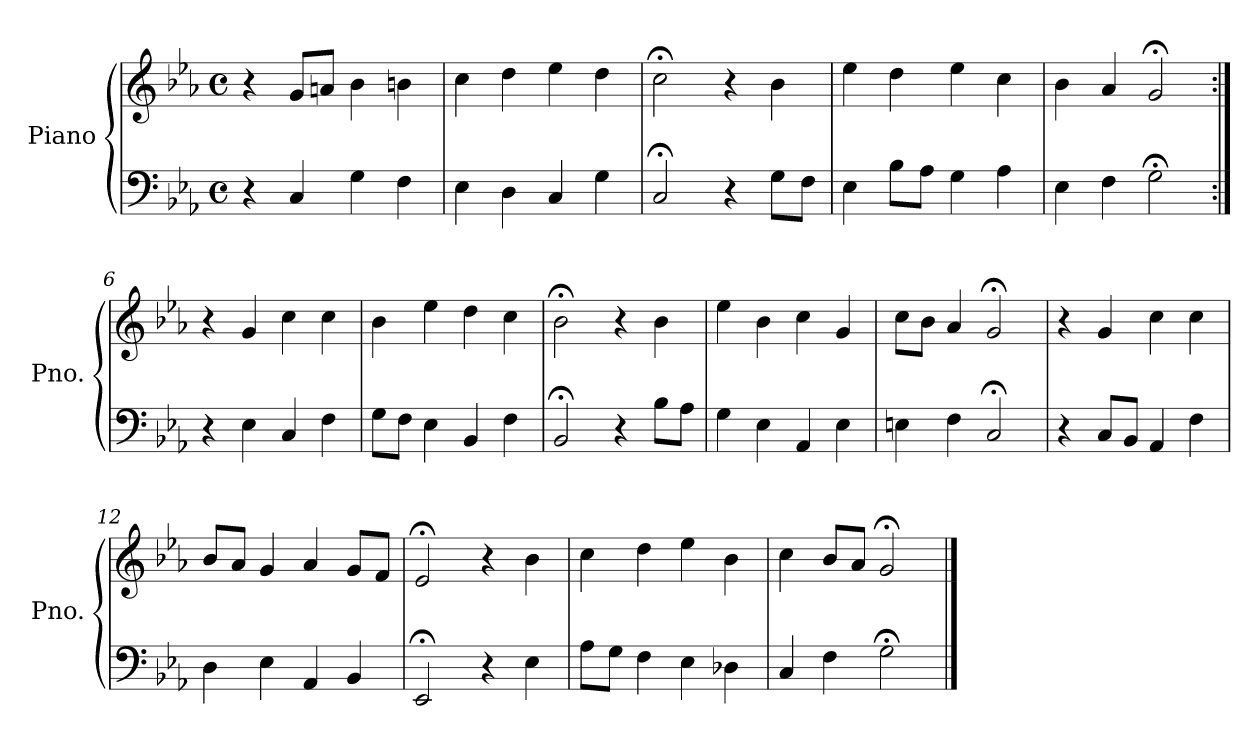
**kern	**kern
*part1	*part1
*staff2	*staff1
*I"Piano	*
*I'Pno.	*
*clefF4	*clefG2
*k[b-e-a-]	*k[b-e-a-]
*M4/4	*M4/4
*met(c)	*met(c)
=1	=1
4r	4r
4C/	8g/L
.	8an/J
4G\	4b-\
4F\	4bn\
=2	=2
4E-\	4cc\
4D\	4dd\
4C/	4ee-\
4G\	4dd\
=3	=3
2C;</	2cc;<\
4r	4r
8G\L	4b-\
8F\J	.
=4	=4
4E-\	4ee-\
8B-\L	4dd\
8A-\J	.
4G\	4ee-\
4A-\	4cc\
=5	=5
4E-\	4b-\
4F\	4a-/
2G;<\	2g;</
=6:|!	=6:|!
4r	4r
4E-\	4g/
4C/	4cc\
4F\	4cc\
!!LO:LB:g=z
=7	=7
8G\L	4b-\
8F\J	.
4E-\	4ee-\
4BB-/	4dd\
4F\	4cc\
=8	=8
2BB-;</	2b-;<\
4r	4r
8B-\L	4b-\
8A-\J	.
=9	=9
4G\	4ee-\
4E-\	4b-\
4AA-/	4cc\
4E-\	4g/
=10	=10
4En\	8cc\L
.	8b-\J
4F\	4a-/
2C;</	2g;</
=11	=11
4r	4r
8C/L	4g/
8BB-/J	.
4AA-/	4cc\
4F\	4cc\
=12	=12
4D\	8b-/L
.	8a-/J
4E-\	4g/
4AA-/	4a-/
4BB-/	8g/L
.	8f/J
=13	=13
2EE-;</	2e-;</
4r	4r
4E-\	4b-\
!!LO:LB:g=z
=14	=14
8A-\L	4cc\
8G\J	.
4F\	4dd\
4E-\	4ee-\
4D-X\	4b-\
=15	=15
4C/	4cc\
4F\	8b-/L
.	8a-/J
2G;<\	2g;</
==	==
*-	*-
